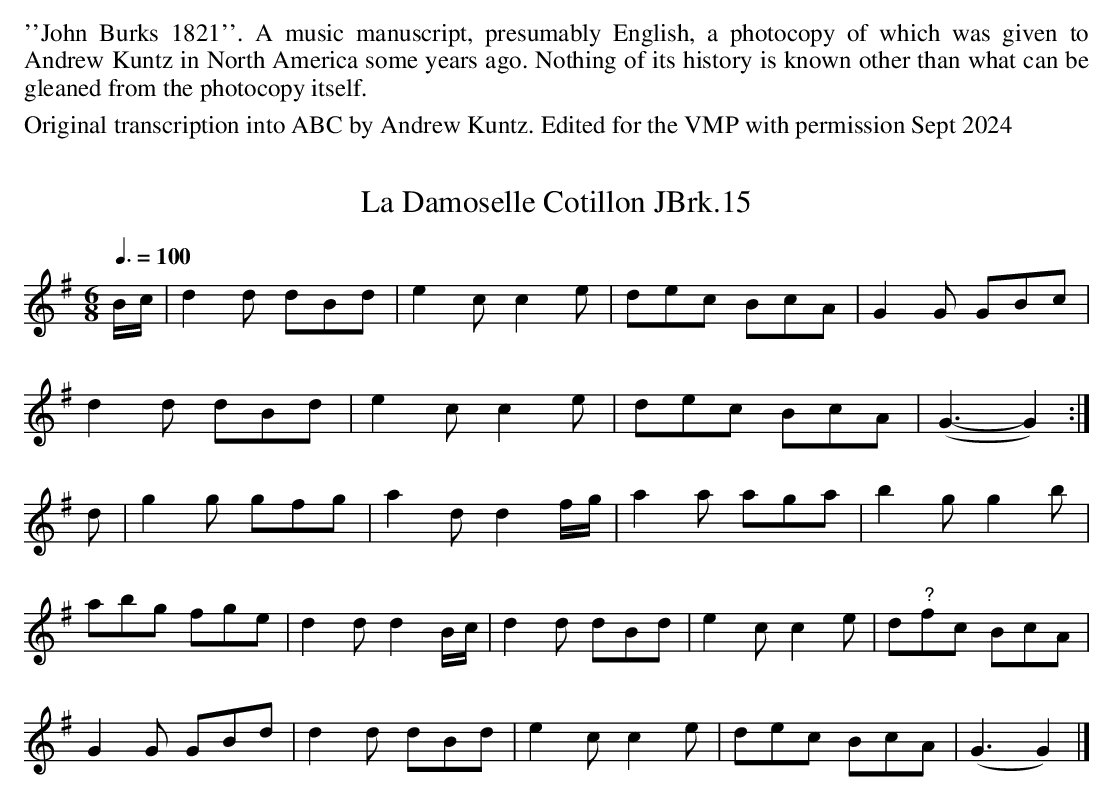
X:1
T:Damoselle Cotillon JBrk.15, La
Q:3/8=100
M:6/8
L:1/8
K:G
B/c/|d2d dBd|e2c c2e|dec BcA|G2G GBc|
d2d dBd|e2c c2e|dec BcA|(G3-G2):|
d|g2g gfg|a2d d2 f/g/|a2a aga|b2g g2b|
abg fge|d2d d2B/c/|d2d dBd|e2c c2e|d"^?"fc BcA|
G2G GBd|d2d dBd|e2c c2e|dec BcA|(G3 G2)|]
